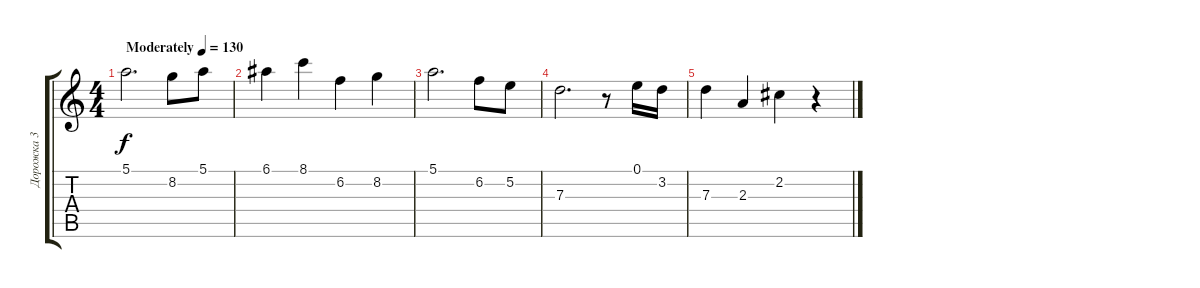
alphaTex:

\track ("Дорожка 3" "Дорожка 3") {instrument acousticguitarsteel}
\staff {score tabs}
\tuning (E4 B3 G3 D3 A2 E2) {hide}
\ts (4 4)
\tempo (130 "Moderately")
\clef g2
\ks c
5.1.2{d dy f instrument acousticguitarsteel} 8.2.8 5.1.8 |
6.1.4 8.1.4 6.2.4 8.2.4 |
5.1.2{d} 6.2.8 5.2.8 |
7.3.2{d} r.8 0.1.16 3.2.16 |
7.3.4 2.3.4 2.2.4 r.4
